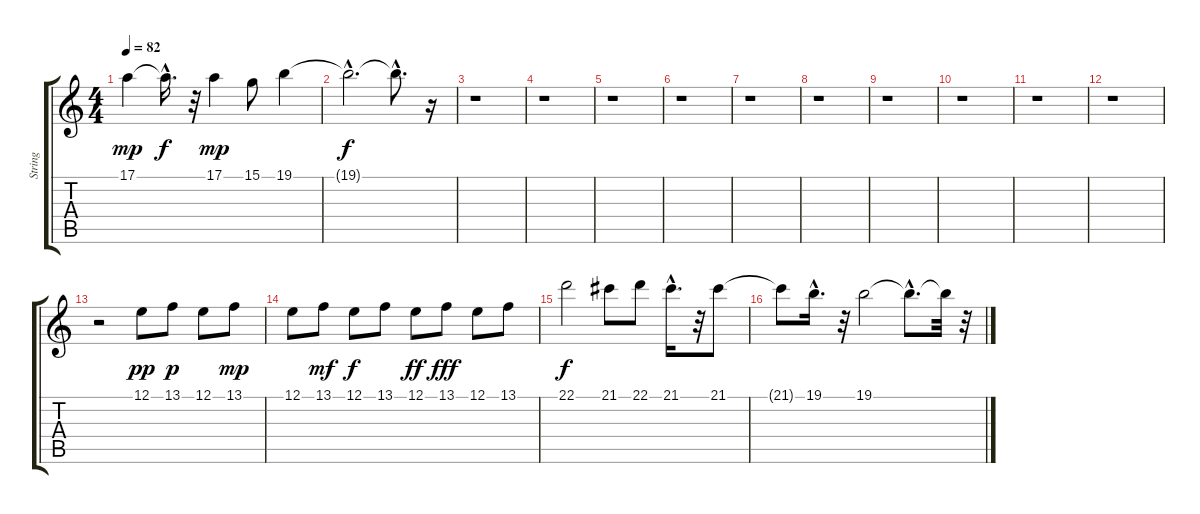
\track ("String" "String") {instrument stringensemble1}
\staff {score tabs}
\tuning (E4 B3 G3 D3 A2 E2) {hide}
\ts (4 4)
\tempo 82
\clef g2
\ks c
17.1.4{dy mp} 17.1{hac t}.16{d dy f} r.32 17.1.4{dy mp} 15.1.8 19.1.4 |
19.1{hac t}.2{d dy f} 19.1{hac t}.8{d} r.16 |
r.1 |
r.1 |
r.1 |
r.1 |
r.1 |
r.1 |
r.1 |
r.1 |
r.1 |
r.1 |
r.2 12.1.8{dy pp} 13.1.8{dy p} 12.1.8 13.1.8{dy mp} |
12.1.8 13.1.8{dy mf} 12.1.8{dy f} 13.1.8 12.1.8{dy ff} 13.1.8{dy fff} 12.1.8 13.1.8 |
22.1.2{dy f} 21.1.8 22.1.8 21.1{hac}.16{d} r.32 21.1.8 |
21.1{t}.8 19.1{hac}.16{d} r.32 19.1.2 19.1{hac t}.8{d} 19.1{t}.32 r.32
